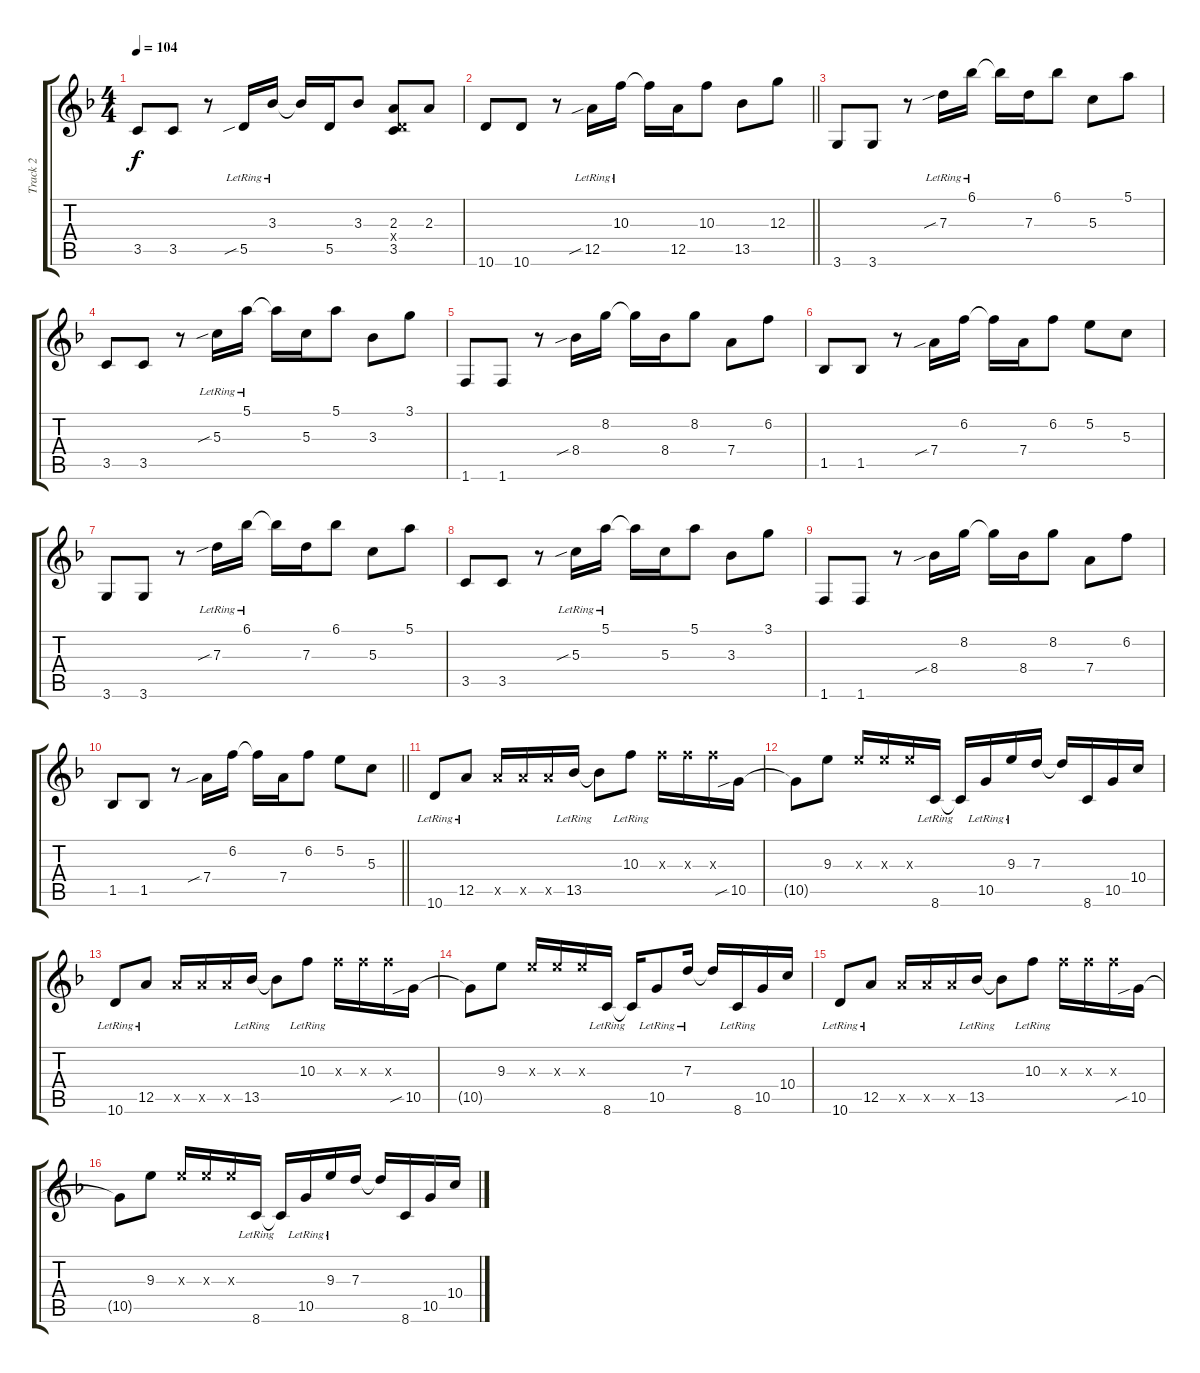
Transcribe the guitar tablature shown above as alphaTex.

\track ("Track 2" "Track 2") {instrument electricguitarjazz}
\staff {score tabs}
\tuning (E4 B3 G3 D3 A2 E2) {hide}
\ts (4 4)
\tempo 104
\clef g2
\ks dminor
3.5.8{dy f} 3.5.8 r.8 5.5{sib lr}.16 3.3{lr}.16 3.3{t}.16 5.5.16 3.3.8 (2.3 0.4{x} 3.5).8 2.3.8 |
\barLineRight lightlight
10.6.8 10.6.8 r.8 12.5{sib lr}.16 10.3{lr}.16 10.3{t}.16 12.5.16 10.3.8 13.5.8 12.3.8 |
3.6.8 3.6.8 r.8 7.3{sib lr}.16 6.1{lr}.16 6.1{t}.16 7.3.16 6.1.8 5.3.8 5.1.8 |
3.5.8 3.5.8 r.8 5.3{sib lr}.16 5.1{lr}.16 5.1{t}.16 5.3.16 5.1.8 3.3.8 3.1.8 |
1.6.8 1.6.8 r.8 8.4{sib}.16 8.2.16 8.2{t}.16 8.4.16 8.2.8 7.4.8 6.2.8 |
1.5.8 1.5.8 r.8 7.4{sib}.16 6.2.16 6.2{t}.16 7.4.16 6.2.8 5.2.8 5.3.8 |
3.6.8 3.6.8 r.8 7.3{sib lr}.16 6.1{lr}.16 6.1{t}.16 7.3.16 6.1.8 5.3.8 5.1.8 |
3.5.8 3.5.8 r.8 5.3{sib lr}.16 5.1{lr}.16 5.1{t}.16 5.3.16 5.1.8 3.3.8 3.1.8 |
1.6.8 1.6.8 r.8 8.4{sib}.16 8.2.16 8.2{t}.16 8.4.16 8.2.8 7.4.8 6.2.8 |
\barLineRight lightlight
1.5.8 1.5.8 r.8 7.4{sib}.16 6.2.16 6.2{t}.16 7.4.16 6.2.8 5.2.8 5.3.8 |
10.6{lr}.8 12.5{lr}.8 12.5{x}.16 12.5{x}.16 12.5{x}.16 13.5{lr}.16 13.5{t}.8 10.3{lr}.8 10.3{x}.16 10.3{x}.16 10.3{x}.16 10.5{sib}.16 |
10.5{t}.8 9.3.8 9.3{x}.16 9.3{x}.16 9.3{x}.16 8.6{lr}.16 8.6{t}.16 10.5{lr}.16 9.3{lr}.16 7.3.16 7.3{t}.16 8.6.16 10.5.16 10.4.16 |
10.6{lr}.8 12.5{lr}.8 12.5{x}.16 12.5{x}.16 12.5{x}.16 13.5{lr}.16 13.5{t}.8 10.3{lr}.8 10.3{x}.16 10.3{x}.16 10.3{x}.16 10.5{sib}.16 |
10.5{t}.8 9.3.8 9.3{x}.16 9.3{x}.16 9.3{x}.16 8.6{lr}.16 8.6{t}.16 10.5{lr}.8 7.3{lr}.16 7.3{t}.16 8.6{lr}.16 10.5{lr}.16 10.4.16 |
10.6{lr}.8 12.5{lr}.8 12.5{x}.16 12.5{x}.16 12.5{x}.16 13.5{lr}.16 13.5{t}.8 10.3{lr}.8 10.3{x}.16 10.3{x}.16 10.3{x}.16 10.5{sib}.16 |
10.5{t}.8 9.3.8 9.3{x}.16 9.3{x}.16 9.3{x}.16 8.6{lr}.16 8.6{t}.16 10.5{lr}.16 9.3{lr}.16 7.3.16 7.3{t}.16 8.6.16 10.5.16 10.4.16
